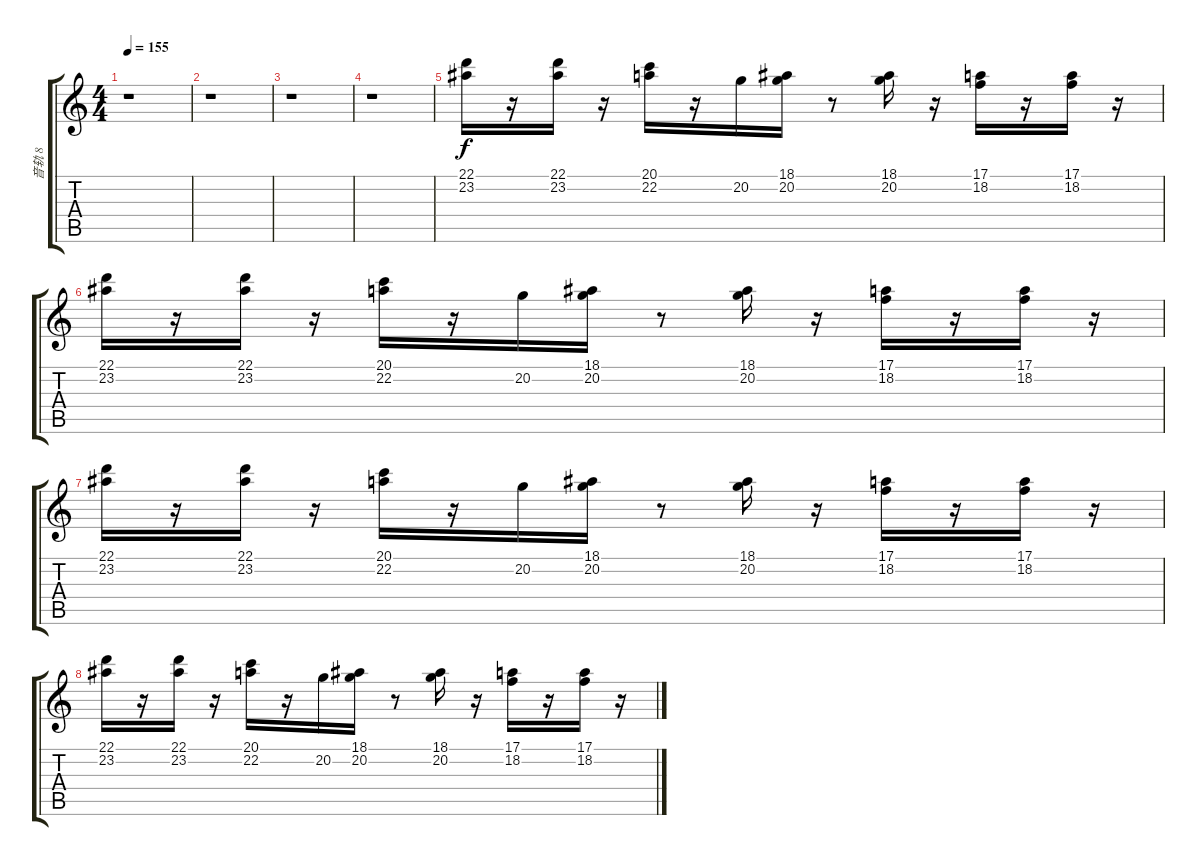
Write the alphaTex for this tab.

\track ("音轨 8" "音轨 8") {instrument synthbrass1}
\staff {score tabs}
\tuning (E4 B3 G3 D3 A2 E2) {hide}
\ts (4 4)
\tempo 155
\clef g2
\ks c
r.1{dy f} |
r.1 |
r.1 |
r.1 |
(22.1 23.2).16 r.16 (22.1 23.2).16 r.16 (20.1 22.2).16 r.16 20.2.16 (18.1 20.2).16 r.8 (18.1 20.2).16 r.16 (17.1 18.2).16 r.16 (17.1 18.2).16 r.16 |
(22.1 23.2).16 r.16 (22.1 23.2).16 r.16 (20.1 22.2).16 r.16 20.2.16 (18.1 20.2).16 r.8 (18.1 20.2).16 r.16 (17.1 18.2).16 r.16 (17.1 18.2).16 r.16 |
(22.1 23.2).16 r.16 (22.1 23.2).16 r.16 (20.1 22.2).16 r.16 20.2.16 (18.1 20.2).16 r.8 (18.1 20.2).16 r.16 (17.1 18.2).16 r.16 (17.1 18.2).16 r.16 |
(22.1 23.2).16 r.16 (22.1 23.2).16 r.16 (20.1 22.2).16 r.16 20.2.16 (18.1 20.2).16 r.8 (18.1 20.2).16 r.16 (17.1 18.2).16 r.16 (17.1 18.2).16 r.16
